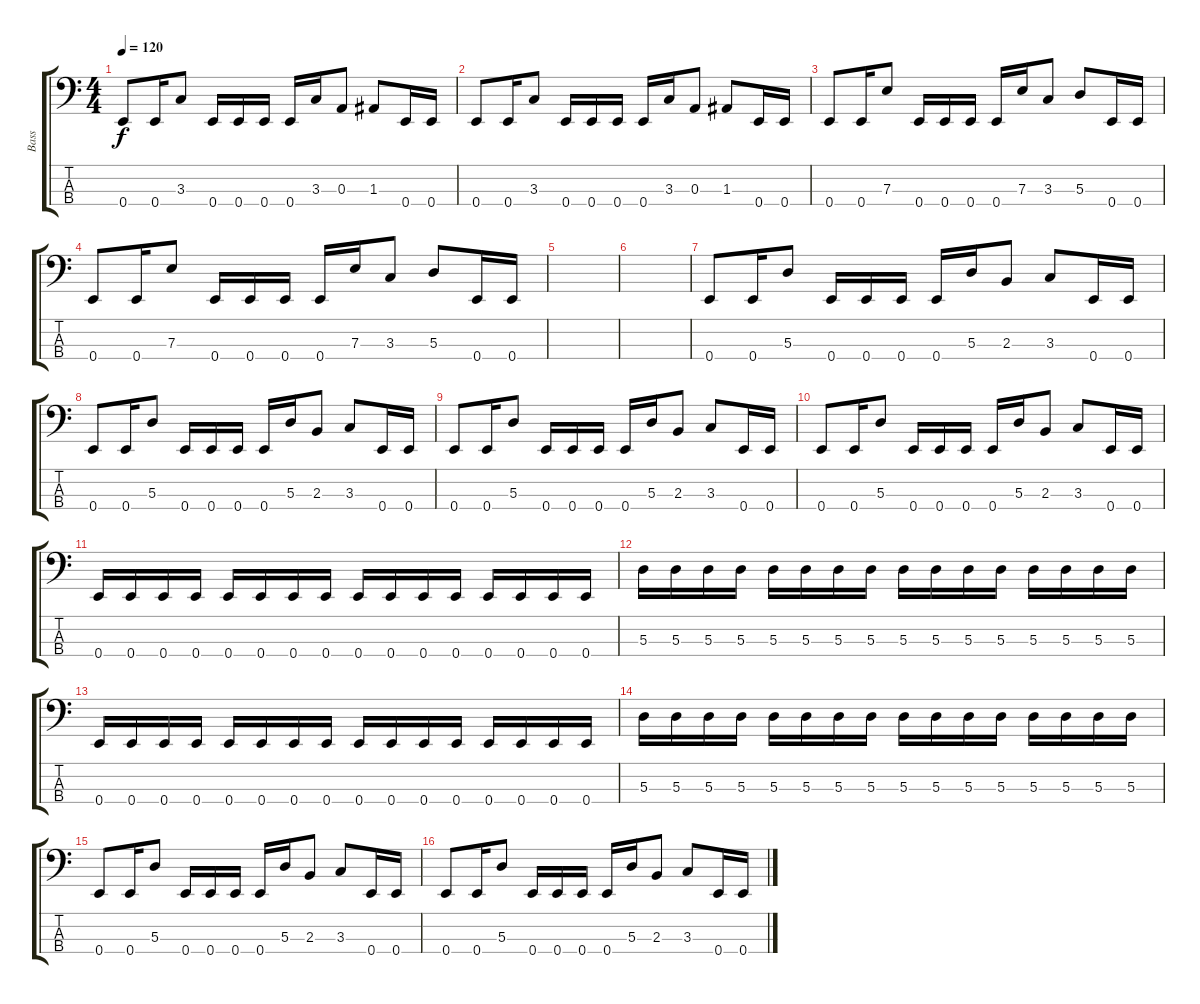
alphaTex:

\track ("Bass" "Bass") {instrument electricbassfinger}
\staff {score tabs}
\tuning (G2 D2 A1 E1) {hide}
\ts (4 4)
\tempo 120
\clef f4
\ks c
0.4.8{dy f} 0.4.16 3.3.8 0.4.16 0.4.16 0.4.16 0.4.16 3.3.16 0.3.8 1.3.8 0.4.16 0.4.16 |
0.4.8 0.4.16 3.3.8 0.4.16 0.4.16 0.4.16 0.4.16 3.3.16 0.3.8 1.3.8 0.4.16 0.4.16 |
0.4.8 0.4.16 7.3.8 0.4.16 0.4.16 0.4.16 0.4.16 7.3.16 3.3.8 5.3.8 0.4.16 0.4.16 |
0.4.8 0.4.16 7.3.8 0.4.16 0.4.16 0.4.16 0.4.16 7.3.16 3.3.8 5.3.8 0.4.16 0.4.16 |
|
|
0.4.8 0.4.16 5.3.8 0.4.16 0.4.16 0.4.16 0.4.16 5.3.16 2.3.8 3.3.8 0.4.16 0.4.16 |
0.4.8 0.4.16 5.3.8 0.4.16 0.4.16 0.4.16 0.4.16 5.3.16 2.3.8 3.3.8 0.4.16 0.4.16 |
0.4.8 0.4.16 5.3.8 0.4.16 0.4.16 0.4.16 0.4.16 5.3.16 2.3.8 3.3.8 0.4.16 0.4.16 |
0.4.8 0.4.16 5.3.8 0.4.16 0.4.16 0.4.16 0.4.16 5.3.16 2.3.8 3.3.8 0.4.16 0.4.16 |
0.4.16 0.4.16 0.4.16 0.4.16 0.4.16 0.4.16 0.4.16 0.4.16 0.4.16 0.4.16 0.4.16 0.4.16 0.4.16 0.4.16 0.4.16 0.4.16 |
5.3.16 5.3.16 5.3.16 5.3.16 5.3.16 5.3.16 5.3.16 5.3.16 5.3.16 5.3.16 5.3.16 5.3.16 5.3.16 5.3.16 5.3.16 5.3.16 |
0.4.16 0.4.16 0.4.16 0.4.16 0.4.16 0.4.16 0.4.16 0.4.16 0.4.16 0.4.16 0.4.16 0.4.16 0.4.16 0.4.16 0.4.16 0.4.16 |
5.3.16 5.3.16 5.3.16 5.3.16 5.3.16 5.3.16 5.3.16 5.3.16 5.3.16 5.3.16 5.3.16 5.3.16 5.3.16 5.3.16 5.3.16 5.3.16 |
0.4.8 0.4.16 5.3.8 0.4.16 0.4.16 0.4.16 0.4.16 5.3.16 2.3.8 3.3.8 0.4.16 0.4.16 |
0.4.8 0.4.16 5.3.8 0.4.16 0.4.16 0.4.16 0.4.16 5.3.16 2.3.8 3.3.8 0.4.16 0.4.16
